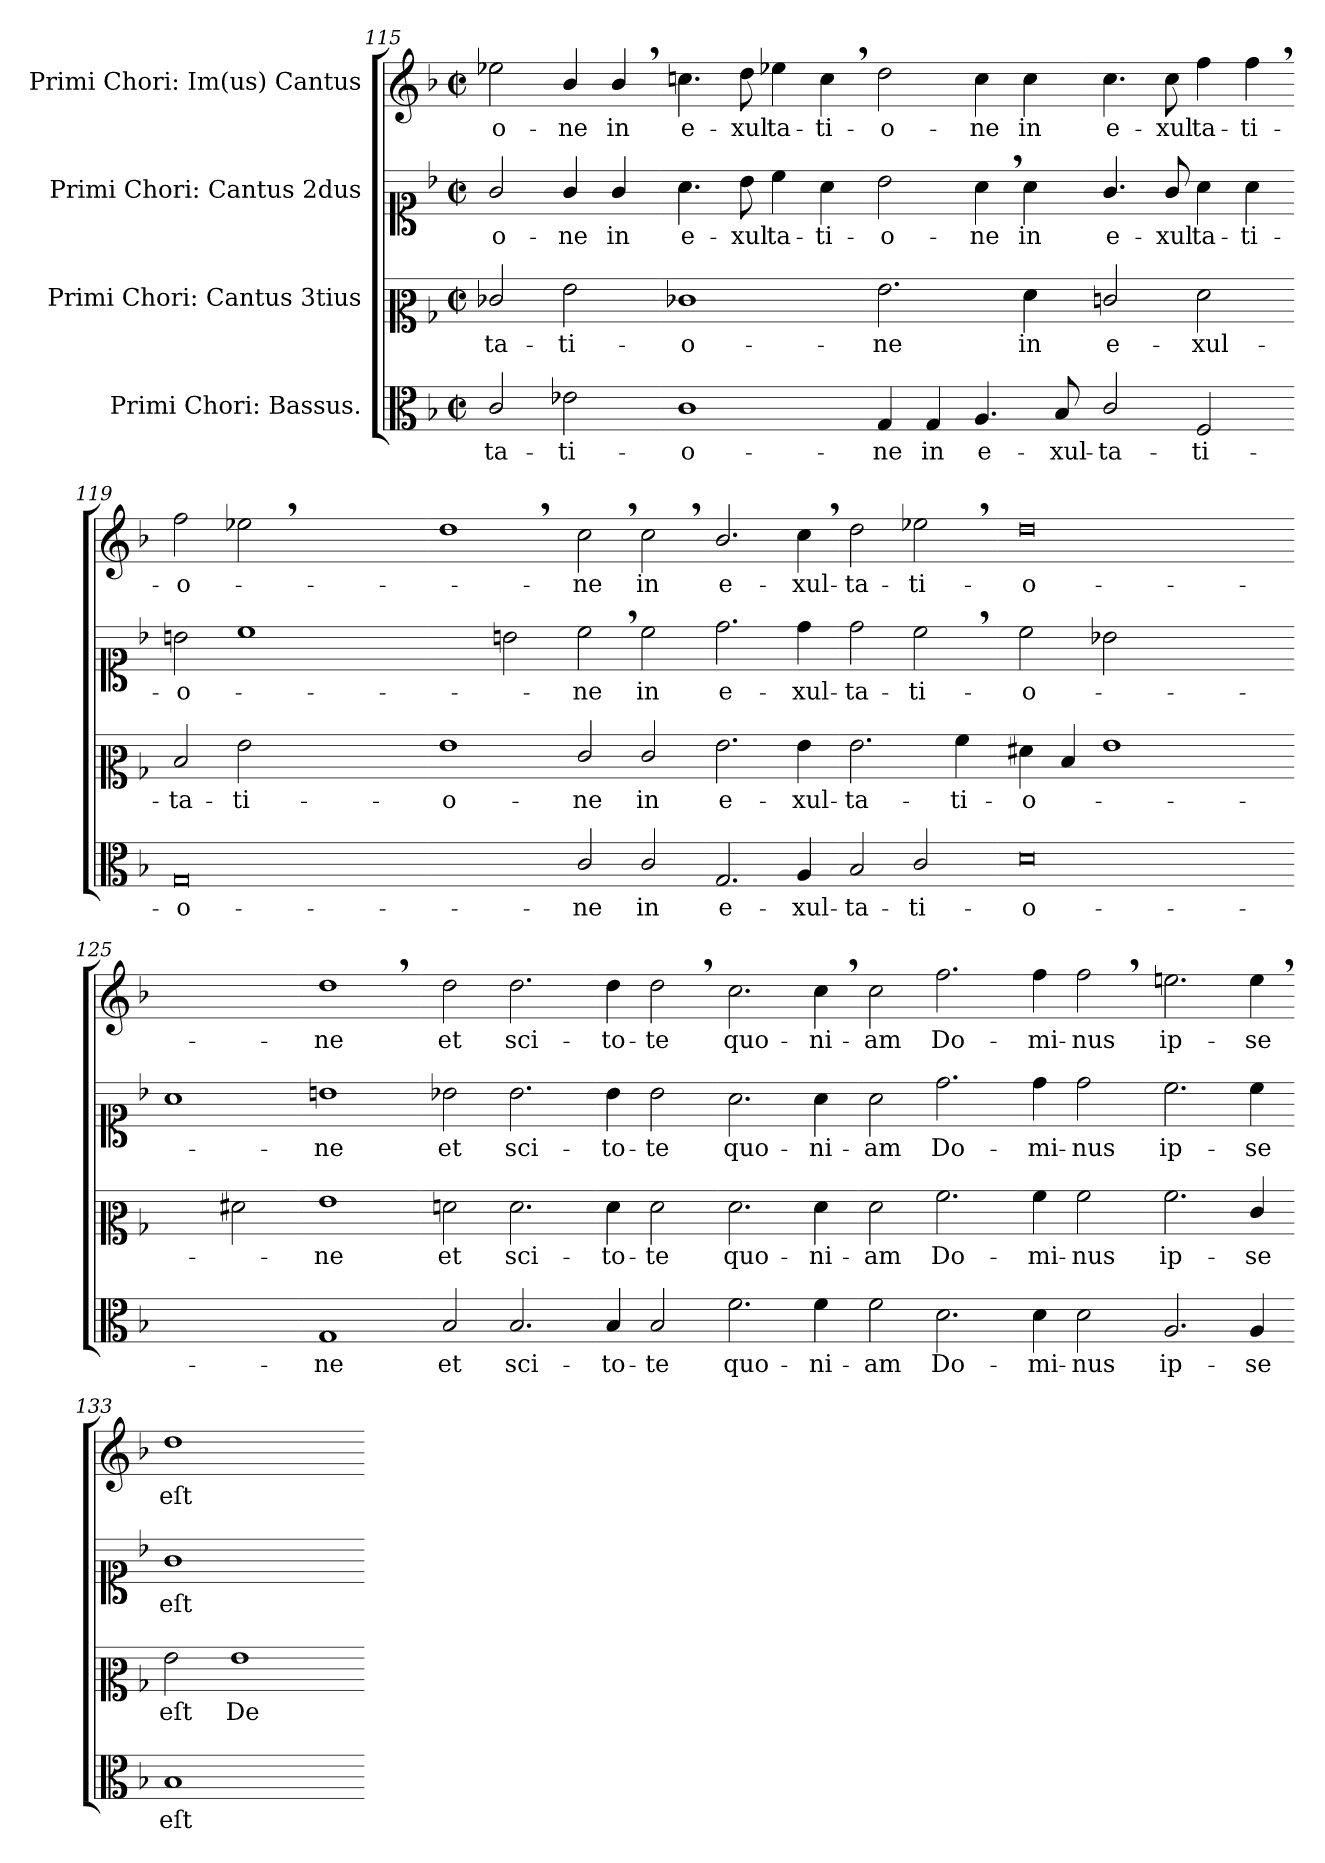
**kern	**text	**kern	**text	**kern	**text	**kern	**text
*part4	*part4	*part3	*part3	*part2	*part2	*part1	*part1
*staff4	*staff4	*staff3	*staff3	*staff2	*staff2	*staff1	*staff1
*I"Primi Chori: Bassus.	*	*I"Primi Chori: Cantus 3tius	*	*I"Primi Chori: Cantus 2dus	*	*I"Primi Chori: Im(us) Cantus	*
*clefC3	*	*clefC2	*	*clefC1	*	*clefG2	*
*k[b-]	*	*k[b-]	*	*k[b-]	*	*k[b-]	*
*F:	*	*F:	*	*F:	*	*F:	*
*M2/2	*	*M2/2	*	*M2/2	*	*M2/2	*
*met(c|)	*	*met(c|)	*	*met(c|)	*	*met(c|)	*
=115	=115	=115	=115	=115	=115	=115	=115
2c/	-ta-	2e-X/	-ta-	2g/	-o-	2ee-X\	-o-
2e-X\	-ti-	2g\	-ti-	4g/	-ne	4b-/	-ne
.	.	.	.	4g/	in	4b-,</	in
=116-	=116-	=116-	=116-	=116-	=116-	=116-	=116-
1c	-o-	1e-X	-o-	4.a\	e-	4.ccn\	e-
.	.	.	.	8b-\	-xul-	8dd\	-xul-
.	.	.	.	4cc\	-ta-	4ee-X\	-ta-
.	.	.	.	4a\	-ti-	4cc,<\	-ti-
=117-	=117-	=117-	=117-	=117-	=117-	=117-	=117-
4G/	-ne	2.g\	-ne	2b-\	-o-	2dd\	-o-
4G/	in	.	.	.	.	.	.
4.A/	e-	.	.	4a,<\	-ne	4cc\	-ne
.	.	4f\	in	4a\	in	4cc\	in
8B-/	-xul-	.	.	.	.	.	.
=118-	=118-	=118-	=118-	=118-	=118-	=118-	=118-
2c/	-ta-	2en/	e-	4.g/	e-	4.cc\	e-
.	.	.	.	8g/	-xul-	8cc\	-xul-
2F/	-ti-	2f\	-xul-	4a\	-ta-	4ff\	-ta-
.	.	.	.	4a\	-ti-	4ff,<\	-ti-
=119-	=119-	=119-	=119-	=119-	=119-	=119-	=119-
0G	-o-	2d/	-ta-	2bn\	-o-	2ff\	-o-
.	.	2g\	-ti-	1cc\	.	2ee-X,<\	.
.	.	1ryy	.	.	.	1ryy	.
.	.	.	.	2ryy	.	.	.
=120-	=120-	=120-	=120-	=120-	=120-	=120-	=120-
1ryy	.	1g	-o-	2ryy	.	1dd,<	.
.	.	.	.	2bn\	.	.	.
=121-	=121-	=121-	=121-	=121-	=121-	=121-	=121-
2c/	-ne	2e/	-ne	2cc,<\	-ne	2cc,<\	-ne
2c/	in	2e/	in	2cc\	in	2cc,<\	in
=122-	=122-	=122-	=122-	=122-	=122-	=122-	=122-
2.G/	e-	2.g\	e-	2.dd\	e-	2.b-/	e-
4A/	-xul-	4g\	-xul-	4dd\	-xul-	4cc,<\	-xul-
=123-	=123-	=123-	=123-	=123-	=123-	=123-	=123-
2B-/	-ta-	2.g\	-ta-	2dd\	-ta-	2dd\	-ta-
2c/	-ti-	.	.	2cc,<\	-ti-	2ee-X,<\	-ti-
.	.	4a\	-ti-	.	.	.	.
=124-	=124-	=124-	=124-	=124-	=124-	=124-	=124-
0d	-o-	4f#X\	-o-	2cc\	-o-	0dd	-o-
.	.	4d/	.	.	.	.	.
.	.	1g\	.	2b-X\	.	.	.
.	.	.	.	1ryy	.	.	.
.	.	2ryy	.	.	.	.	.
=125-	=125-	=125-	=125-	=125-	=125-	=125-	=125-
1ryy	.	2ryy	.	1a	.	1ryy	.
.	.	2f#X\	.	.	.	.	.
=126-	=126-	=126-	=126-	=126-	=126-	=126-	=126-
1G	-ne	1g	-ne	1bn	-ne	1dd,<	-ne
=127-	=127-	=127-	=127-	=127-	=127-	=127-	=127-
2B-/	et	2fn\	et	2b-X\	et	2dd\	et
2.B-/	sci-	2.f\	sci-	2.b-\	sci-	2.dd\	sci-
=128-	=128-	=128-	=128-	=128-	=128-	=128-	=128-
4B-/	-to-	4f\	-to-	4b-\	-to-	4dd\	-to-
2B-/	-te	2f\	-te	2b-\	-te	2dd,<\	-te
=129-	=129-	=129-	=129-	=129-	=129-	=129-	=129-
2.f\	quo-	2.f\	quo-	2.a\	quo-	2.cc\	quo-
4f\	-ni-	4f\	-ni-	4a\	-ni-	4cc,<\	-ni-
=130-	=130-	=130-	=130-	=130-	=130-	=130-	=130-
2f\	-am	2f\	-am	2a\	-am	2cc\	-am
2.d\	Do-	2.a\	Do-	2.dd\	Do-	2.ff\	Do-
=131-	=131-	=131-	=131-	=131-	=131-	=131-	=131-
4d\	-mi-	4a\	-mi-	4dd\	-mi-	4ff\	-mi-
2d\	-nus	2a\	-nus	2dd\	-nus	2ff,<\	-nus
=132-	=132-	=132-	=132-	=132-	=132-	=132-	=132-
2.A/	ip-	2.a\	ip-	2.cc\	ip-	2.een\	ip-
4A/	-se	4e/	-se	4cc\	-se	4ee,<\	-se
=133-	=133-	=133-	=133-	=133-	=133-	=133-	=133-
1B-	eſt	2g\	eſt	1g	eſt	1dd	eſt
.	.	1g\	De-	.	.	.	.
2ryy	.	.	.	2ryy	.	2ryy	.
=-	=-	=-	=-	=-	=-	=-	=-
*-	*-	*-	*-	*-	*-	*-	*-
